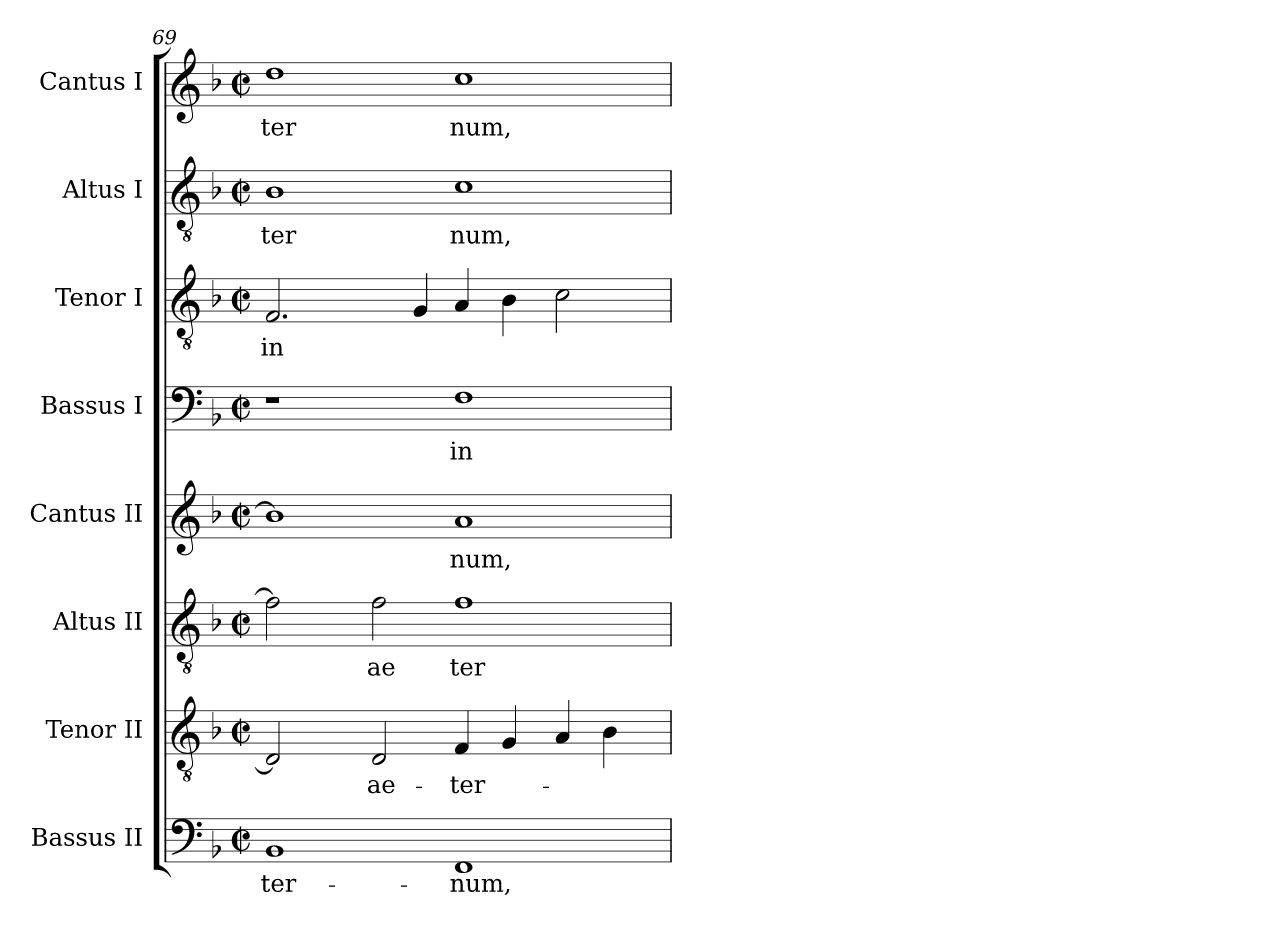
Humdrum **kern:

**kern	**text	**kern	**text	**kern	**text	**kern	**text	**kern	**text	**kern	**text	**kern	**text	**kern	**text
*part8	*part8	*part7	*part7	*part6	*part6	*part5	*part5	*part4	*part4	*part3	*part3	*part2	*part2	*part1	*part1
*staff8	*staff8	*staff7	*staff7	*staff6	*staff6	*staff5	*staff5	*staff4	*staff4	*staff3	*staff3	*staff2	*staff2	*staff1	*staff1
*I"Bassus II	*	*I"Tenor II	*	*I"Altus II	*	*I"Cantus II	*	*I"Bassus I	*	*I"Tenor I	*	*I"Altus I	*	*I"Cantus I	*
!!LO:LB:g=z
*clefF4	*	*clefGv2	*	*clefGv2	*	*clefG2	*	*clefF4	*	*clefGv2	*	*clefGv2	*	*clefG2	*
*k[b-]	*	*k[b-]	*	*k[b-]	*	*k[b-]	*	*k[b-]	*	*k[b-]	*	*k[b-]	*	*k[b-]	*
*F:	*	*F:	*	*F:	*	*F:	*	*F:	*	*F:	*	*F:	*	*F:	*
*M2/2	*	*M2/2	*	*M2/2	*	*M2/2	*	*M2/2	*	*M2/2	*	*M2/2	*	*M2/2	*
*met(c|)	*	*met(c|)	*	*met(c|)	*	*met(c|)	*	*met(c|)	*	*met(c|)	*	*met(c|)	*	*met(c|)	*
=69	=69	=69	=69	=69	=69	=69	=69	=69	=69	=69	=69	=69	=69	=69	=69
!	!LO:LY:b:cj	!	!	!	!	!	!	!	!	!	!LO:LY:b:cj	!	!LO:LY:b:cj	!	!LO:LY:b:cj
*	*	*	*	*^	*	*^	*	*	*	*	*	*	*	*	*
1BB-	ter-	2D/]	.	2f\]	64ryy	.	1b-]	4ryy	.	1r	.	2.F/	in	1B-	ter	1dd	ter
.	.	.	.	.	1ryy	.	.	.	.	.	.	.	.	.	.	.	.
.	.	.	.	.	.	.	.	16ryy	.	.	.	.	.	.	.	.	.
.	.	.	.	.	.	.	.	64ryy	.	.	.	.	.	.	.	.	.
.	.	.	.	.	.	.	.	1ryy	.	.	.	.	.	.	.	.	.
!	!	!	!LO:LY:b:cj	!	!	!LO:LY:b:cj	!	!	!	!	!	!	!	!	!	!	!
.	.	2D/	ae-	2f\	.	ae	.	.	.	.	.	.	.	.	.	.	.
.	.	.	.	.	.	.	.	.	.	.	.	4G/	.	.	.	.	.
!	!LO:LY:b	!	!LO:LY:b	!	!	!LO:LY:b:cj	!	!	!LO:LY:b	!	!LO:LY:b:cj	!	!	!	!LO:LY:b:cj	!	!LO:LY:b:cj
1FF	-num,	4F/	-ter-	1f	.	ter	1a	.	num,	1F	in	4A/	.	1c	num,	1cc	num,
.	.	.	.	.	2ryy	.	.	.	.	.	.	.	.	.	.	.	.
.	.	4G/	.	.	.	.	.	.	.	.	.	4B-\	.	.	.	.	.
.	.	.	.	.	.	.	.	2ryy	.	.	.	.	.	.	.	.	.
.	.	4A/	.	.	.	.	.	.	.	.	.	2c\	.	.	.	.	.
.	.	.	.	.	4ryy	.	.	.	.	.	.	.	.	.	.	.	.
.	.	4B-\	.	.	.	.	.	.	.	.	.	.	.	.	.	.	.
.	.	.	.	.	8...ryy	.	.	.	.	.	.	.	.	.	.	.	.
.	.	.	.	.	.	.	.	8ryy	.	.	.	.	.	.	.	.	.
.	.	.	.	.	.	.	.	32.ryy	.	.	.	.	.	.	.	.	.
*	*	*	*	*v	*v	*	*	*	*	*	*	*	*	*	*	*	*
*	*	*	*	*	*	*v	*v	*	*	*	*	*	*	*	*	*
=	=	=	=	=	=	=	=	=	=	=	=	=	=	=	=
*-	*-	*-	*-	*-	*-	*-	*-	*-	*-	*-	*-	*-	*-	*-	*-
